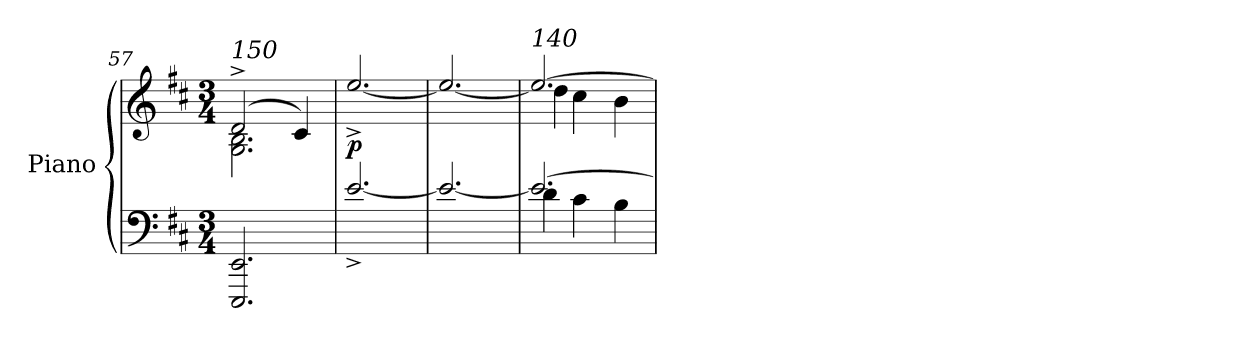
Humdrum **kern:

**kern	**kern	**dynam
*part1	*part1	*part1
*staff2	*staff1	*staff1/2
*I"Piano	*	*
*I'Pno	*	*
*clefF4	*clefG2	*
*k[f#c#]	*k[f#c#]	*
*M3/4	*M3/4	*
=57	=57	=57
*	*^	*
!	!LO:TX:a:i:t=150	!	!
2.EEE/ 2.EE/	(2d^/	2.G\ 2.B\	.
.	4c#/)	.	.
*	*v	*v	*
=58	=58	=58
!	!	!LO:DY:b
[2.e^/	[2.ee^/	p
=59	=59	=59
2.e/_	2.ee/_	.
=60	=60	=60
*^	*^	*
!	!	!LO:TX:a:i:t=140	!	!
2.e/_	4d\	2.ee/_	4dd\	.
.	4c#\	.	4cc#\	.
.	4B\	.	4b\	.
*v	*v	*	*	*
*	*v	*v	*
=	=	=
*-	*-	*-
